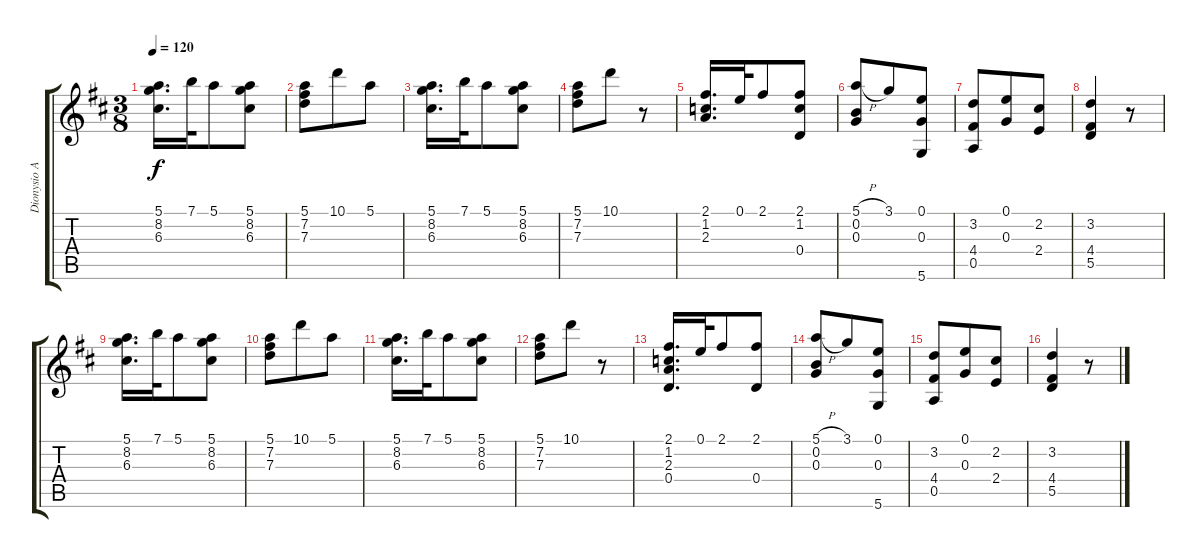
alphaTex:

\track ("Dionysio Aguado" "Dionysio A") {instrument acousticguitarnylon}
\staff {score tabs}
\tuning (E4 B3 G3 D3 A2 D2) {hide}
\ts (3 8)
\tempo 120
\clef g2
\ks d
(5.1 8.2 6.3).16{d dy f} 7.1.32 5.1.8 (5.1 8.2 6.3).8 |
(5.1 7.2 7.3).8 10.1.8 5.1.8 |
(5.1 8.2 6.3).16{d} 7.1.32 5.1.8 (5.1 8.2 6.3).8 |
(5.1 7.2 7.3).8 10.1.8 r.8 |
(2.1 1.2 2.3).16{d} 0.1.32 2.1.8 (2.1 1.2 0.4).8 |
(5.1{h} 0.2 0.3).8 3.1.8 (0.1 0.3 5.6).8 |
(3.2 4.4 0.5).8 (0.1 0.3).8 (2.2 2.4).8 |
(3.2 4.4 5.5).4 r.8 |
(5.1 8.2 6.3).16{d} 7.1.32 5.1.8 (5.1 8.2 6.3).8 |
(5.1 7.2 7.3).8 10.1.8 5.1.8 |
(5.1 8.2 6.3).16{d} 7.1.32 5.1.8 (5.1 8.2 6.3).8 |
(5.1 7.2 7.3).8 10.1.8 r.8 |
(2.1 1.2 2.3 0.4).16{d} 0.1.32 2.1.8 (2.1 0.4).8 |
(5.1{h} 0.2 0.3).8 3.1.8 (0.1 0.3 5.6).8 |
(3.2 4.4 0.5).8 (0.1 0.3).8 (2.2 2.4).8 |
(3.2 4.4 5.5).4 r.8
